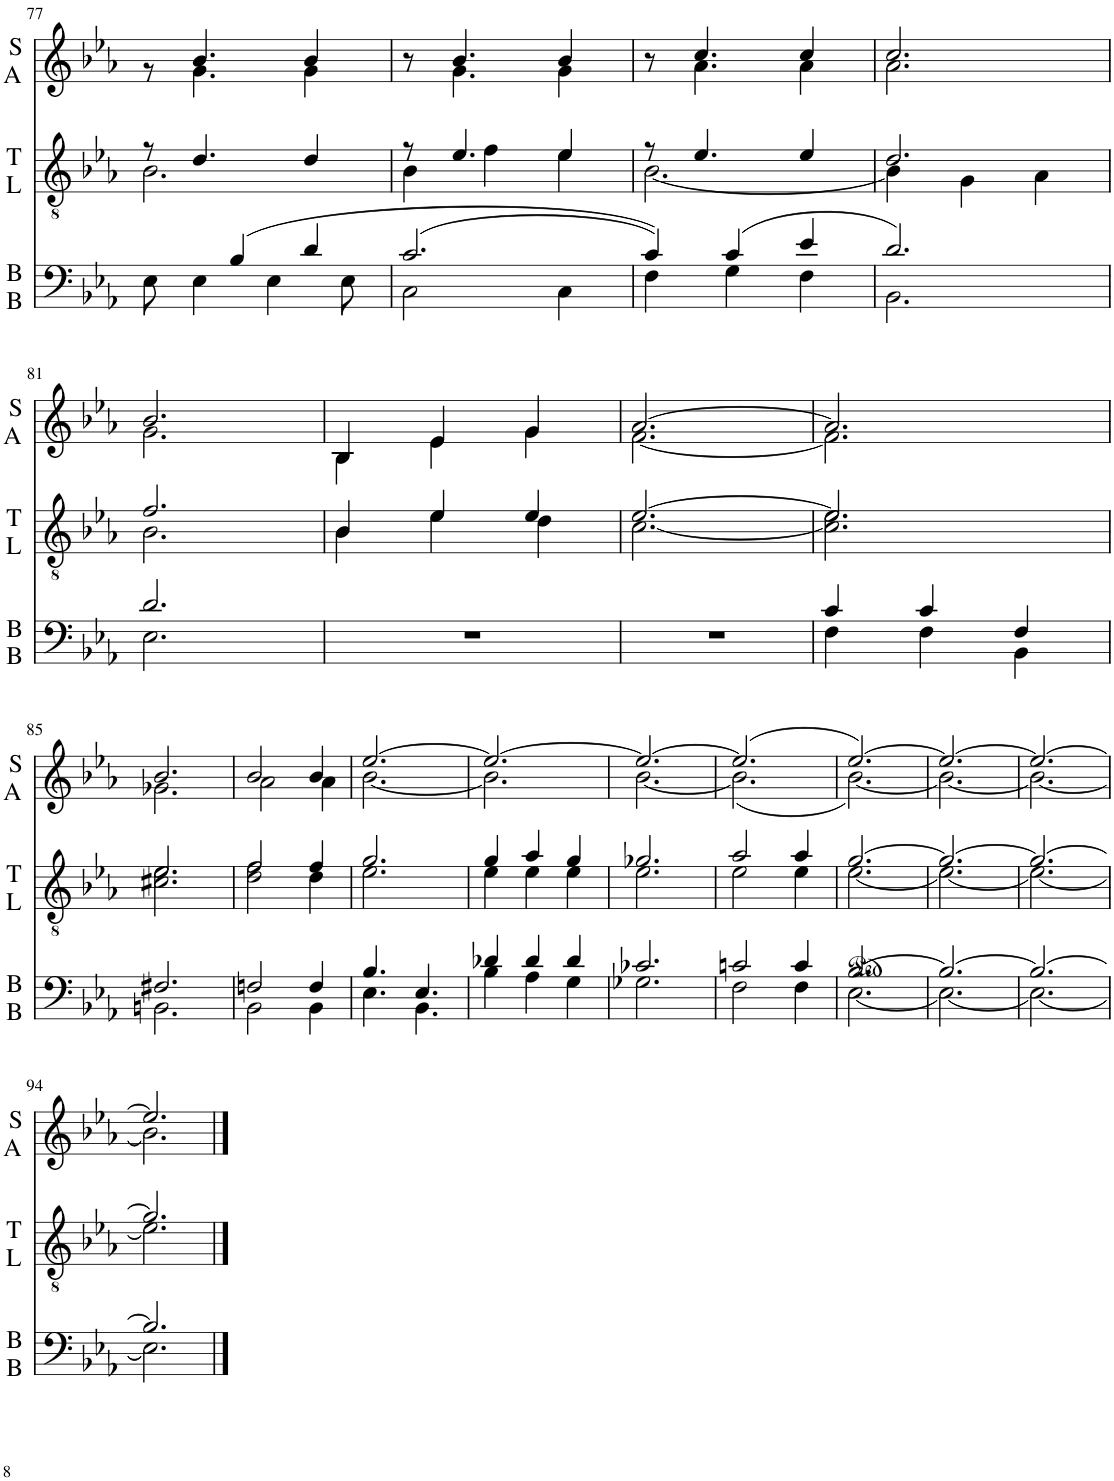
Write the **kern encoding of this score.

**kern	**kern	**kern
*part3	*part2	*part1
*staff3	*staff2	*staff1
*I"Bari Bass	*I"Tenor  Lead	*I"Soprano Alto
*I'B B	*I'T L	*I'S A
!!LO:PB:g=z
*clefF4	*clefGv2	*clefG2
*k[b-e-a-]	*k[b-e-a-]	*k[b-e-a-]
*M3/4	*M3/4	*M3/4
=77	=77	=77
*^	*^	*^
4ryy	8E-\	8r	2.B-\	8ryy	8r
.	4E-\	4.d/	.	4.b-/	4.g\
(>4B-/	.	.	.	.	.
.	4E-\	.	.	.	.
4d/	.	4d/	.	4b-/	4g\
.	8E-\	.	.	.	.
=78	=78	=78	=78	=78	=78
(>2.c/	2C\	8r	4B-\	8r	8ryy
.	.	4.e-/	.	4.b-/	4.g\
.	.	.	4f\	.	.
.	4C\	4e-/	4e-\	4b-/	4g\
=79	=79	=79	=79	=79	=79
4c/))	4F\	8r	[<2.B-\	8r	8ryy
.	.	4.e-/	.	4.cc/	4.a-\
(>4c/	4G\	.	.	.	.
4e-/	4F\	4e-/	.	4cc/	4a-\
=80	=80	=80	=80	=80	=80
2.d/)	2.BB-\	2.d/	4B-\]	2.cc/	2.a-\
.	.	.	4G\	.	.
.	.	.	4A-\	.	.
!!LO:LB:g=z	!!
=81	=81	=81	=81	=81	=81
2.d/	2.E-\	2.f/	2.B-\	2.b-/	2.g\
*v	*v	*	*	*	*
=82	=82	=82	=82	=82
2.r	4B-/	4B-\	4B-/	4B-\
.	4e-/	4e-\	4e-/	4e-\
.	4e-/	4d\	4g/	4g\
=83	=83	=83	=83	=83
2.r	[>2.e-/	[<2.c\	[>2.a-/	[<2.f\
=84	=84	=84	=84	=84
*^	*	*	*	*
4c/	4F\	2.e-/]	2.c\] 2.e-\	2.a-/]	2.f\]
4c/	4F\	.	.	.	.
4F/	4BB-\	.	.	.	.
!!LO:LB:g=z	!!
=85	=85	=85	=85	=85	=85
2.F#X/	2.BBn\	2.e-/	2.c#X\ 2.e-\	2.b-/	2.g-X\
=86	=86	=86	=86	=86	=86
2Fn/	2BB-\	2f/	2d\ 2f\	2b-/	2a-\
4F/	4BB-\	4f/	4d\	4b-/	4a-\
=87	=87	=87	=87	=87	=87
4.B-/	4.E-\	2.g/	2.e-\	[>2.ee-/	[<2.b-\
4.E-/	4.BB-\	.	.	.	.
=88	=88	=88	=88	=88	=88
4d-X/	4B-\	4g/	4e-\	2.ee-/_	2.b-\]
4d-/	4A-\	4a-/	4e-\	.	.
4d-/	4G\	4g/	4e-\	.	.
=89	=89	=89	=89	=89	=89
2.c-X/	2.G-X\	2.g-X/	2.e-\	2.ee-/_	[<2.b-\
=90	=90	=90	=90	=90	=90
2cn/	2F\	2a-/	2e-\	(>2.ee-/]	(<2.b-\]
4c/	4F\	4a-/	4e-\	.	.
=91	=91	=91	=91	=91	=91
[>2.B-/	[<2.E-\	[>2.g/	[<2.e-\	[>2.ee-/)	[<2.b-\)
=92	=92	=92	=92	=92	=92
2.B-/_	2.E-\_	2.g/_	2.e-\_	2.ee-/_	2.b-\_
=93	=93	=93	=93	=93	=93
2.B-/_	2.E-\_	2.g/_	2.e-\_	2.ee-/_	2.b-\_
!!LO:LB:g=z	!!
=94	=94	=94	=94	=94	=94
2.B-/]	2.E-\]	2.g/]	2.e-\]	2.ee-/]	2.b-\]
*v	*v	*	*	*v	*v
*	*v	*v	*
==	==	==
*-	*-	*-
